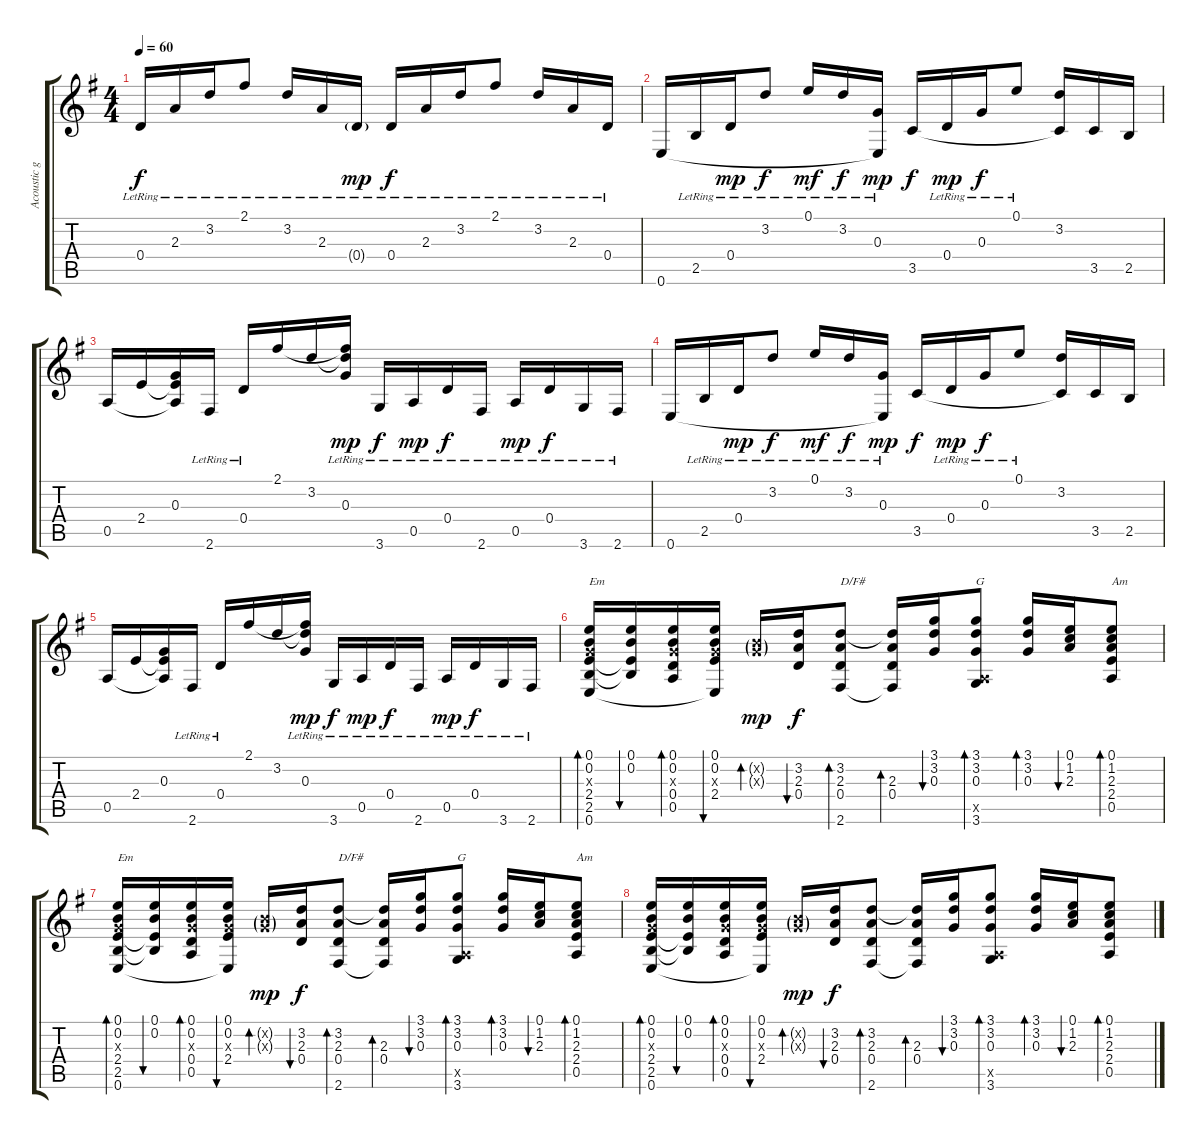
\track ("Acoustic gtr." "Acoustic g") {instrument acousticguitarsteel}
\staff {score tabs}
\tuning (E4 B3 G3 D3 A2 E2) {hide}
\ts (4 4)
\tempo 60
\clef g2
\ks eminor
0.4{lr}.16{dy f} 2.3{lr}.16 3.2{lr}.16 2.1{lr}.8 3.2{lr}.16 2.3{lr}.16 0.4{g lr}.16{dy mp} 0.4{lr}.16{dy f} 2.3{lr}.16 3.2{lr}.16 2.1{lr}.8 3.2{lr}.16 2.3{lr}.16 0.4{lr}.16 |
0.6.16 2.5{lr}.16 0.4{lr}.16{dy mp} 3.2{lr}.8{dy f} 0.1{lr}.16{dy mf} 3.2{lr}.16{dy f} (0.3{lr} 0.6{t}).16{dy mp} 3.5.16{dy f} 0.4{lr}.16{dy mp} 0.3{lr}.16{dy f} 0.1{lr}.8 (3.2 3.5{t}).16 3.5.16 2.5.16 |
0.5.16 2.4.16 (0.3 2.4{t} 0.5{t}).16 2.6{lr}.16 0.4{lr}.16 2.1.16 3.2.16 (2.1{t} 3.2{t} 0.3{lr}).16{dy mp} 3.6{lr}.16{dy f} 0.5{lr}.16{dy mp} 0.4{lr}.16{dy f} 2.6{lr}.16 0.5{lr}.16{dy mp} 0.4{lr}.16{dy f} 3.6{lr}.16 2.6{lr}.16 |
0.6.16 2.5{lr}.16 0.4{lr}.16{dy mp} 3.2{lr}.8{dy f} 0.1{lr}.16{dy mf} 3.2{lr}.16{dy f} (0.3{lr} 0.6{t}).16{dy mp} 3.5.16{dy f} 0.4{lr}.16{dy mp} 0.3{lr}.16{dy f} 0.1{lr}.8 (3.2 3.5{t}).16 3.5.16 2.5.16 |
0.5.16 2.4.16 (0.3 2.4{t} 0.5{t}).16 2.6{lr}.16 0.4{lr}.16 2.1.16 3.2.16 (2.1{t} 3.2{t} 0.3{lr}).16{dy mp} 3.6{lr}.16{dy f} 0.5{lr}.16{dy mp} 0.4{lr}.16{dy f} 2.6{lr}.16 0.5{lr}.16{dy mp volume 11 balance 3} 0.4{lr}.16{dy f} 3.6{lr}.16 2.6{lr}.16 |
(0.1 0.2 0.3{x} 2.4 2.5 0.6).16{bd 30 txt "Em"} (0.1 0.2 2.4{t} 2.5{t}).16{bu 30} (0.1 0.2 0.3{x} 0.4 0.5).16{bd 30} (0.1 0.2 0.3{x} 2.4 0.6{t}).16{bu 30} (0.2{g x} 0.3{g x}).16{bd 30 dy mp} (3.2 2.3 0.4).16{bu 30 dy f} (3.2 2.3 0.4 2.6).8{bd 30 txt "D/F#"} (3.2{t} 2.3 0.4 2.6{t}).16{bd 30} (3.1 3.2 0.3).16{bu 30} (3.1 3.2 0.3 0.5{x} 3.6).8{bd 30 txt "G"} (3.1 3.2 0.3).16{bd 30} (0.1 1.2 2.3).16{bu 30} (0.1 1.2 2.3 2.4 0.5).8{bd 30 txt "Am"} |
(0.1 0.2 0.3{x} 2.4 2.5 0.6).16{bd 30 txt "Em"} (0.1 0.2 2.4{t} 2.5{t}).16{bu 30} (0.1 0.2 0.3{x} 0.4 0.5).16{bd 30} (0.1 0.2 0.3{x} 2.4 0.6{t}).16{bu 30} (0.2{g x} 0.3{g x}).16{bd 30 dy mp} (3.2 2.3 0.4).16{bu 30 dy f} (3.2 2.3 0.4 2.6).8{bd 30 txt "D/F#"} (3.2{t} 2.3 0.4 2.6{t}).16{bd 30} (3.1 3.2 0.3).16{bu 30} (3.1 3.2 0.3 0.5{x} 3.6).8{bd 30 txt "G"} (3.1 3.2 0.3).16{bd 30} (0.1 1.2 2.3).16{bu 30} (0.1 1.2 2.3 2.4 0.5).8{bd 30 txt "Am"} |
(0.1 0.2 0.3{x} 2.4 2.5 0.6).16{bd 30} (0.1 0.2 2.4{t} 2.5{t}).16{bu 30} (0.1 0.2 0.3{x} 0.4 0.5).16{bd 30} (0.1 0.2 0.3{x} 2.4 0.6{t}).16{bu 30} (0.2{g x} 0.3{g x}).16{bd 30 dy mp} (3.2 2.3 0.4).16{bu 30 dy f} (3.2 2.3 0.4 2.6).8{bd 30} (3.2{t} 2.3 0.4 2.6{t}).16{bd 30} (3.1 3.2 0.3).16{bu 30} (3.1 3.2 0.3 0.5{x} 3.6).8{bd 30} (3.1 3.2 0.3).16{bd 30} (0.1 1.2 2.3).16{bu 30} (0.1 1.2 2.3 2.4 0.5).8{bd 30}
